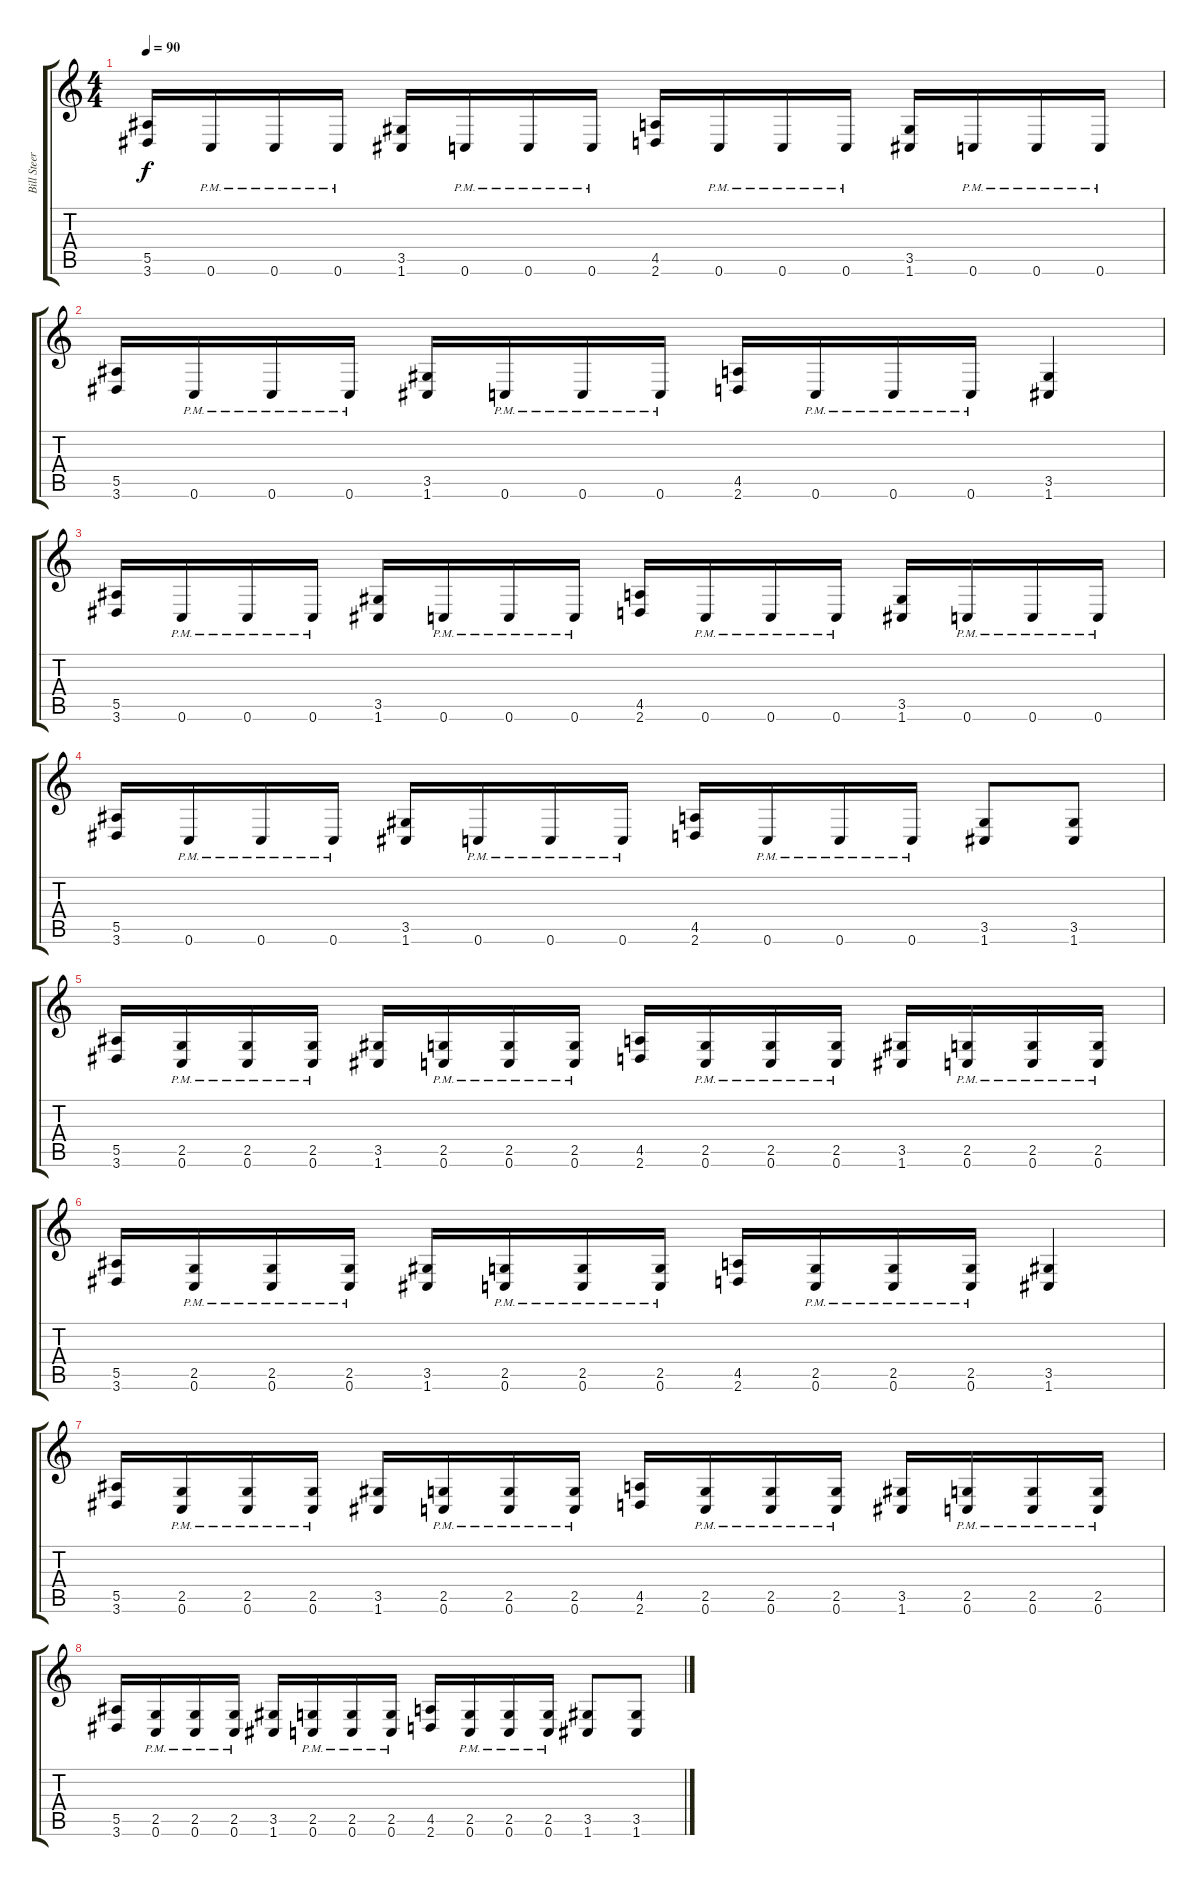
\track ("Bill Steer" "Bill Steer") {instrument distortionguitar}
\staff {score tabs}
\tuning (C4 G3 Eb3 Bb2 F2 C2) {hide}
\ts (4 4)
\tempo 90
\clef g2
\ks c
(5.5 3.6).16{dy f} 0.6{pm}.16 0.6{pm}.16 0.6{pm}.16 (3.5 1.6).16 0.6{pm}.16 0.6{pm}.16 0.6{pm}.16 (4.5 2.6).16 0.6{pm}.16 0.6{pm}.16 0.6{pm}.16 (3.5 1.6).16 0.6{pm}.16 0.6{pm}.16 0.6{pm}.16 |
(5.5 3.6).16 0.6{pm}.16 0.6{pm}.16 0.6{pm}.16 (3.5 1.6).16 0.6{pm}.16 0.6{pm}.16 0.6{pm}.16 (4.5 2.6).16 0.6{pm}.16 0.6{pm}.16 0.6{pm}.16 (3.5 1.6).4 |
(5.5 3.6).16 0.6{pm}.16 0.6{pm}.16 0.6{pm}.16 (3.5 1.6).16 0.6{pm}.16 0.6{pm}.16 0.6{pm}.16 (4.5 2.6).16 0.6{pm}.16 0.6{pm}.16 0.6{pm}.16 (3.5 1.6).16 0.6{pm}.16 0.6{pm}.16 0.6{pm}.16 |
(5.5 3.6).16 0.6{pm}.16 0.6{pm}.16 0.6{pm}.16 (3.5 1.6).16 0.6{pm}.16 0.6{pm}.16 0.6{pm}.16 (4.5 2.6).16 0.6{pm}.16 0.6{pm}.16 0.6{pm}.16 (3.5 1.6).8 (3.5 1.6).8 |
(5.5 3.6).16 (2.5{pm} 0.6{pm}).16 (2.5{pm} 0.6{pm}).16 (2.5{pm} 0.6{pm}).16 (3.5 1.6).16 (2.5{pm} 0.6{pm}).16 (2.5{pm} 0.6{pm}).16 (2.5{pm} 0.6{pm}).16 (4.5 2.6).16 (2.5{pm} 0.6{pm}).16 (2.5{pm} 0.6{pm}).16 (2.5{pm} 0.6{pm}).16 (3.5 1.6).16 (2.5{pm} 0.6{pm}).16 (2.5{pm} 0.6{pm}).16 (2.5{pm} 0.6{pm}).16 |
(5.5 3.6).16 (2.5{pm} 0.6{pm}).16 (2.5{pm} 0.6{pm}).16 (2.5{pm} 0.6{pm}).16 (3.5 1.6).16 (2.5{pm} 0.6{pm}).16 (2.5{pm} 0.6{pm}).16 (2.5{pm} 0.6{pm}).16 (4.5 2.6).16 (2.5{pm} 0.6{pm}).16 (2.5{pm} 0.6{pm}).16 (2.5{pm} 0.6{pm}).16 (3.5 1.6).4 |
(5.5 3.6).16 (2.5{pm} 0.6{pm}).16 (2.5{pm} 0.6{pm}).16 (2.5{pm} 0.6{pm}).16 (3.5 1.6).16 (2.5{pm} 0.6{pm}).16 (2.5{pm} 0.6{pm}).16 (2.5{pm} 0.6{pm}).16 (4.5 2.6).16 (2.5{pm} 0.6{pm}).16 (2.5{pm} 0.6{pm}).16 (2.5{pm} 0.6{pm}).16 (3.5 1.6).16 (2.5{pm} 0.6{pm}).16 (2.5{pm} 0.6{pm}).16 (2.5{pm} 0.6{pm}).16 |
(5.5 3.6).16 (2.5{pm} 0.6{pm}).16 (2.5{pm} 0.6{pm}).16 (2.5{pm} 0.6{pm}).16 (3.5 1.6).16 (2.5{pm} 0.6{pm}).16 (2.5{pm} 0.6{pm}).16 (2.5{pm} 0.6{pm}).16 (4.5 2.6).16 (2.5{pm} 0.6{pm}).16 (2.5{pm} 0.6{pm}).16 (2.5{pm} 0.6{pm}).16 (3.5 1.6).8 (3.5 1.6).8
